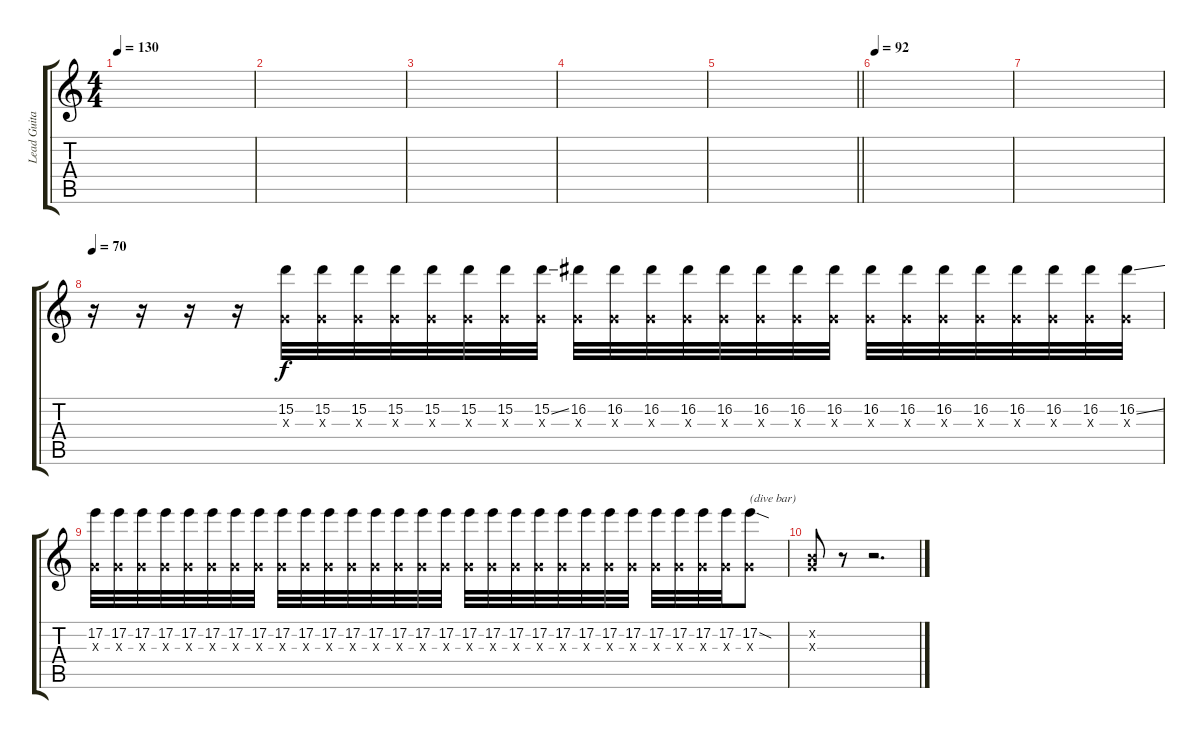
\track ("Lead Guitar" "Lead Guita") {instrument distortionguitar}
\staff {score tabs}
\tuning (E4 B3 G3 D3 A2 E2) {hide}
\ts (4 4)
\tempo 130
\clef g2
\ks c
|
|
|
|
\barLineRight lightlight
|
\tempo 92
|
|
\tempo 70
r.16 r.16 r.16 r.16 (15.2 0.3{x}).32 (15.2 0.3{x}).32 (15.2 0.3{x}).32 (15.2 0.3{x}).32 (15.2 0.3{x}).32 (15.2 0.3{x}).32 (15.2 0.3{x}).32 (15.2{ss} 0.3{x}).32 (16.2 0.3{x}).32 (16.2 0.3{x}).32 (16.2 0.3{x}).32 (16.2 0.3{x}).32 (16.2 0.3{x}).32 (16.2 0.3{x}).32 (16.2 0.3{x}).32 (16.2 0.3{x}).32 (16.2 0.3{x}).32 (16.2 0.3{x}).32 (16.2 0.3{x}).32 (16.2 0.3{x}).32 (16.2 0.3{x}).32 (16.2 0.3{x}).32 (16.2 0.3{x}).32 (16.2{ss} 0.3{x}).32 |
(17.2 0.3{x}).32 (17.2 0.3{x}).32 (17.2 0.3{x}).32 (17.2 0.3{x}).32 (17.2 0.3{x}).32 (17.2 0.3{x}).32 (17.2 0.3{x}).32 (17.2 0.3{x}).32 (17.2 0.3{x}).32 (17.2 0.3{x}).32 (17.2 0.3{x}).32 (17.2 0.3{x}).32 (17.2 0.3{x}).32 (17.2 0.3{x}).32 (17.2 0.3{x}).32 (17.2 0.3{x}).32 (17.2 0.3{x}).32 (17.2 0.3{x}).32 (17.2 0.3{x}).32 (17.2 0.3{x}).32 (17.2 0.3{x}).32 (17.2 0.3{x}).32 (17.2 0.3{x}).32 (17.2 0.3{x}).32 (17.2 0.3{x}).32 (17.2 0.3{x}).32 (17.2 0.3{x}).32 (17.2 0.3{x}).32 (17.2{sod} 0.3{x}).8{txt "(dive bar)"} |
(0.2{x} 0.3{x}).8 r.8 r.2{d}
